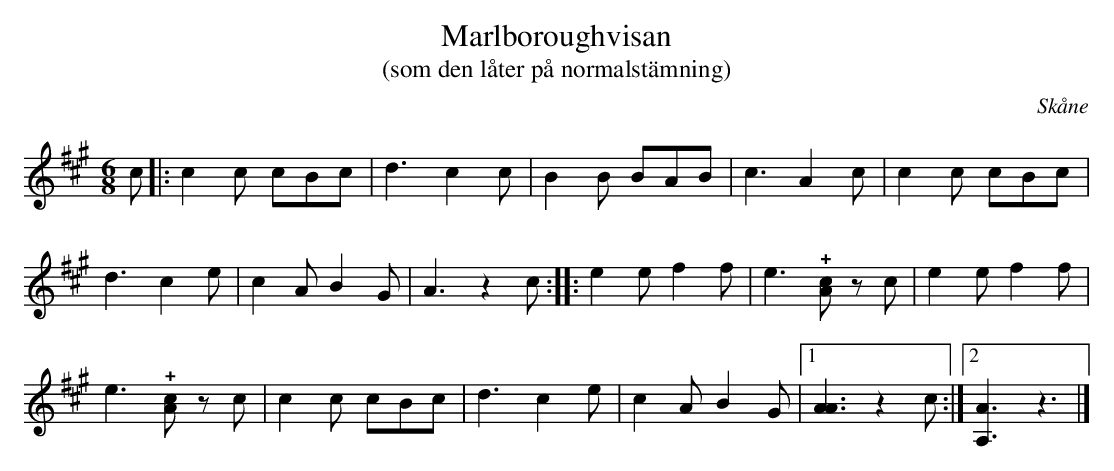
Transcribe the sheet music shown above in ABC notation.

X:1
T:Marlboroughvisan
T:(som den låter på normalstämning)
O:Skåne
M:6/8
L:1/8
Q:160
K:A
c |: c2 c cBc | d3 c2 c | B2 B BAB | c3 A2 c | c2 c cBc |
d3 c2 e | c2 A B2 G | A3 z2 c :: e2 e f2 f | e3 !+![cA]z c | e2 e f2 f |
e3 !+![cA]z c | c2 c cBc | d3 c2 e | c2 A B2 G |1 [AA]3 z2 c :|2 [A,A]3 z3 |]
